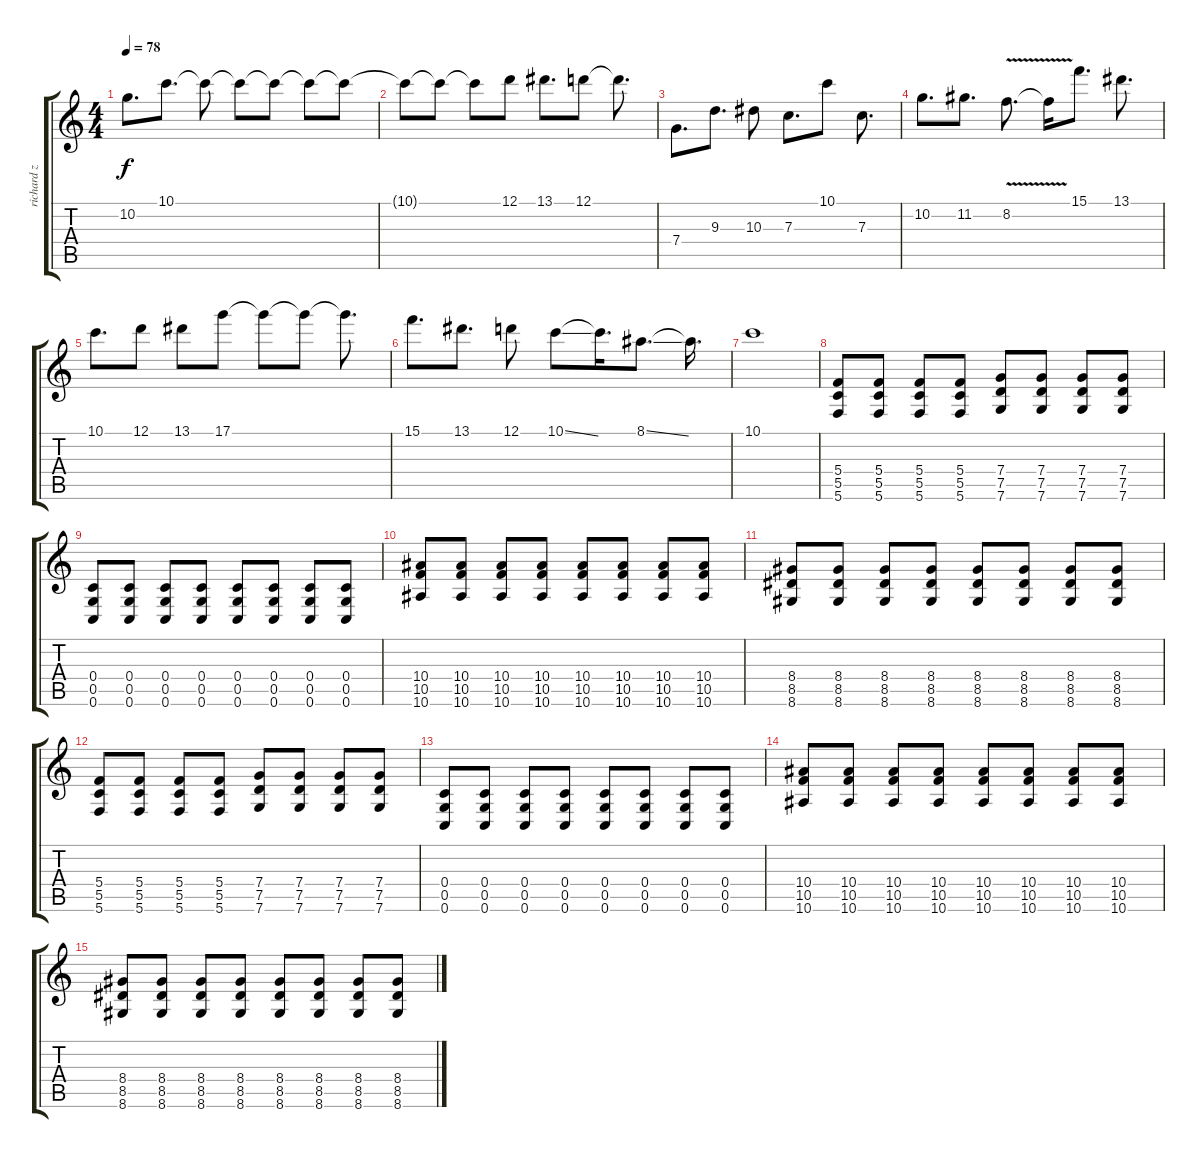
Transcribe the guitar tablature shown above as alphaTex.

\track ("richard z kruspe" "richard z ") {instrument acousticguitarsteel}
\staff {score tabs}
\tuning (D4 A3 F3 C3 G2 C2) {hide}
\ts (4 4)
\tempo 78
\clef g2
\ks c
10.2.8{d dy f} 10.1.8{d} 10.1{t}.8 10.1{t}.8 10.1{t}.8 10.1{t}.8 10.1{t}.8 |
10.1{t}.8 10.1{t}.8 10.1{t}.8 12.1.8 13.1.8{d} 12.1.8 12.1{t}.8{d} |
7.4.8{d} 9.3.8{d} 10.3.8 7.3.8{d} 10.1.8 7.3.8{d} |
10.2.8{d} 11.2.8{d} 8.2{v}.8{d} 8.2{t}.16 15.1.8{d} 13.1.8{d} |
10.1.8{d} 12.1.8 13.1.8 17.1.8 17.1{t}.8 17.1{t}.8 17.1{t}.8{d} |
15.1.8{d} 13.1.8{d} 12.1.8 10.1{ss}.8 10.1{t}.16{d} 8.1{ss}.8{d} 8.1{t}.16{d} |
10.1.1{volume 13 instrument distortionguitar} |
(5.4 5.5 5.6).8 (5.4 5.5 5.6).8 (5.4 5.5 5.6).8 (5.4 5.5 5.6).8 (7.4 7.5 7.6).8 (7.4 7.5 7.6).8 (7.4 7.5 7.6).8 (7.4 7.5 7.6).8 |
(0.4 0.5 0.6).8 (0.4 0.5 0.6).8 (0.4 0.5 0.6).8 (0.4 0.5 0.6).8 (0.4 0.5 0.6).8 (0.4 0.5 0.6).8 (0.4 0.5 0.6).8 (0.4 0.5 0.6).8 |
(10.4 10.5 10.6).8 (10.4 10.5 10.6).8 (10.4 10.5 10.6).8 (10.4 10.5 10.6).8 (10.4 10.5 10.6).8 (10.4 10.5 10.6).8 (10.4 10.5 10.6).8 (10.4 10.5 10.6).8 |
(8.4 8.5 8.6).8 (8.4 8.5 8.6).8 (8.4 8.5 8.6).8 (8.4 8.5 8.6).8 (8.4 8.5 8.6).8 (8.4 8.5 8.6).8 (8.4 8.5 8.6).8 (8.4 8.5 8.6).8 |
(5.4 5.5 5.6).8 (5.4 5.5 5.6).8 (5.4 5.5 5.6).8 (5.4 5.5 5.6).8 (7.4 7.5 7.6).8 (7.4 7.5 7.6).8 (7.4 7.5 7.6).8 (7.4 7.5 7.6).8 |
(0.4 0.5 0.6).8 (0.4 0.5 0.6).8 (0.4 0.5 0.6).8 (0.4 0.5 0.6).8 (0.4 0.5 0.6).8 (0.4 0.5 0.6).8 (0.4 0.5 0.6).8 (0.4 0.5 0.6).8 |
(10.4 10.5 10.6).8 (10.4 10.5 10.6).8 (10.4 10.5 10.6).8 (10.4 10.5 10.6).8 (10.4 10.5 10.6).8 (10.4 10.5 10.6).8 (10.4 10.5 10.6).8 (10.4 10.5 10.6).8 |
(8.4 8.5 8.6).8 (8.4 8.5 8.6).8 (8.4 8.5 8.6).8 (8.4 8.5 8.6).8 (8.4 8.5 8.6).8 (8.4 8.5 8.6).8 (8.4 8.5 8.6).8 (8.4 8.5 8.6).8
